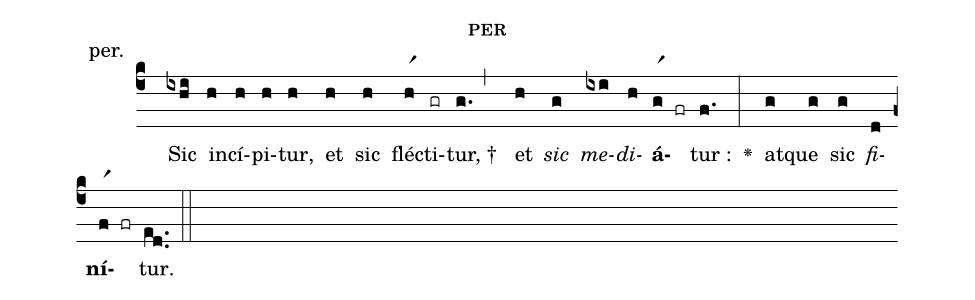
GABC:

name: per;
annotation: per.;
%%
(c4) ~() Sic(ixhi) in(h)cí(h)pi(h)tur,(h) et(h) sic(h) fléc(hr1)ti(gr)tur, †(g.,) et(h) <i>sic</i>(g) <i>me</i>(ixi)<i>di</i>(h)<b>á</b>(gr1 fr)tur :(f.) <v>\greheightstar</v>(:) at(g)que(g) sic(g) <i>fi</i>(d)<b>ní</b>(fr1 fr)tur.(ed..) (::)


%E(g) u(g) o(g) u(d) a(f) e.(ed..) (::)
